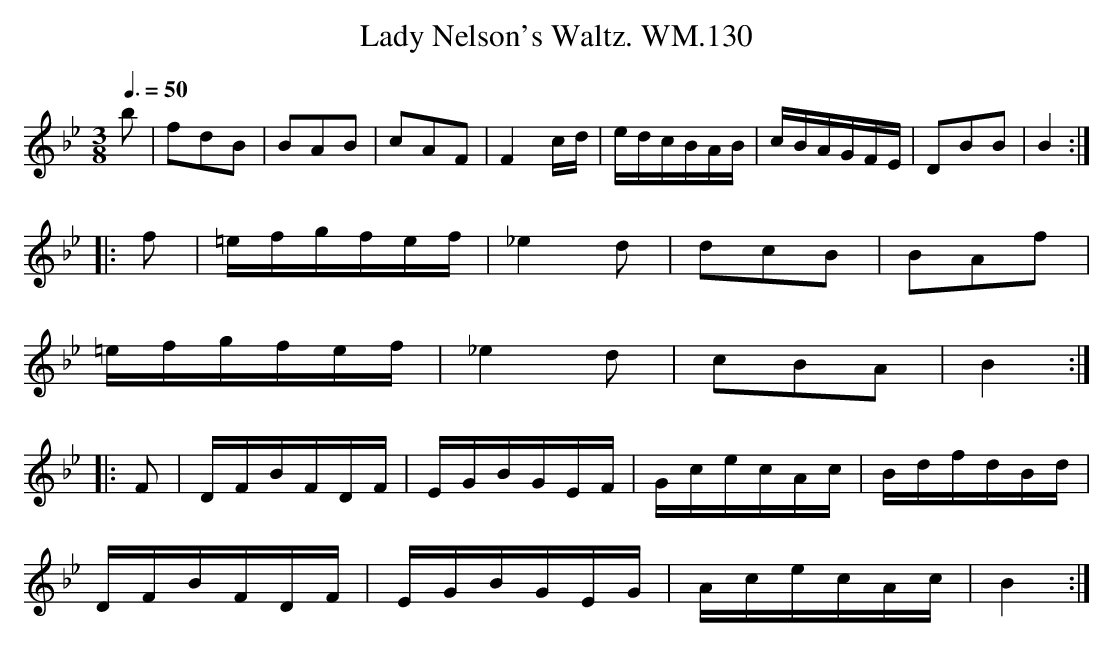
X:1
T:Lady Nelson's Waltz. WM.130
M:3/8
L:1/16
Q:3/8=50
K:Bb
b2|f2d2B2|B2A2B2|c2A2F2|F4cd|edcBAB|cBAGFE|D2B2B2|B4:|
|:f2|=efgfef|_e4d2|d2c2B2|B2A2f2|
=efgfef|_e4d2|c2B2A2|B4:|
|:F2|DFBFDF|EGBGEF|GcecAc|BdfdBd|
DFBFDF|EGBGEG|AcecAc|B4:|
